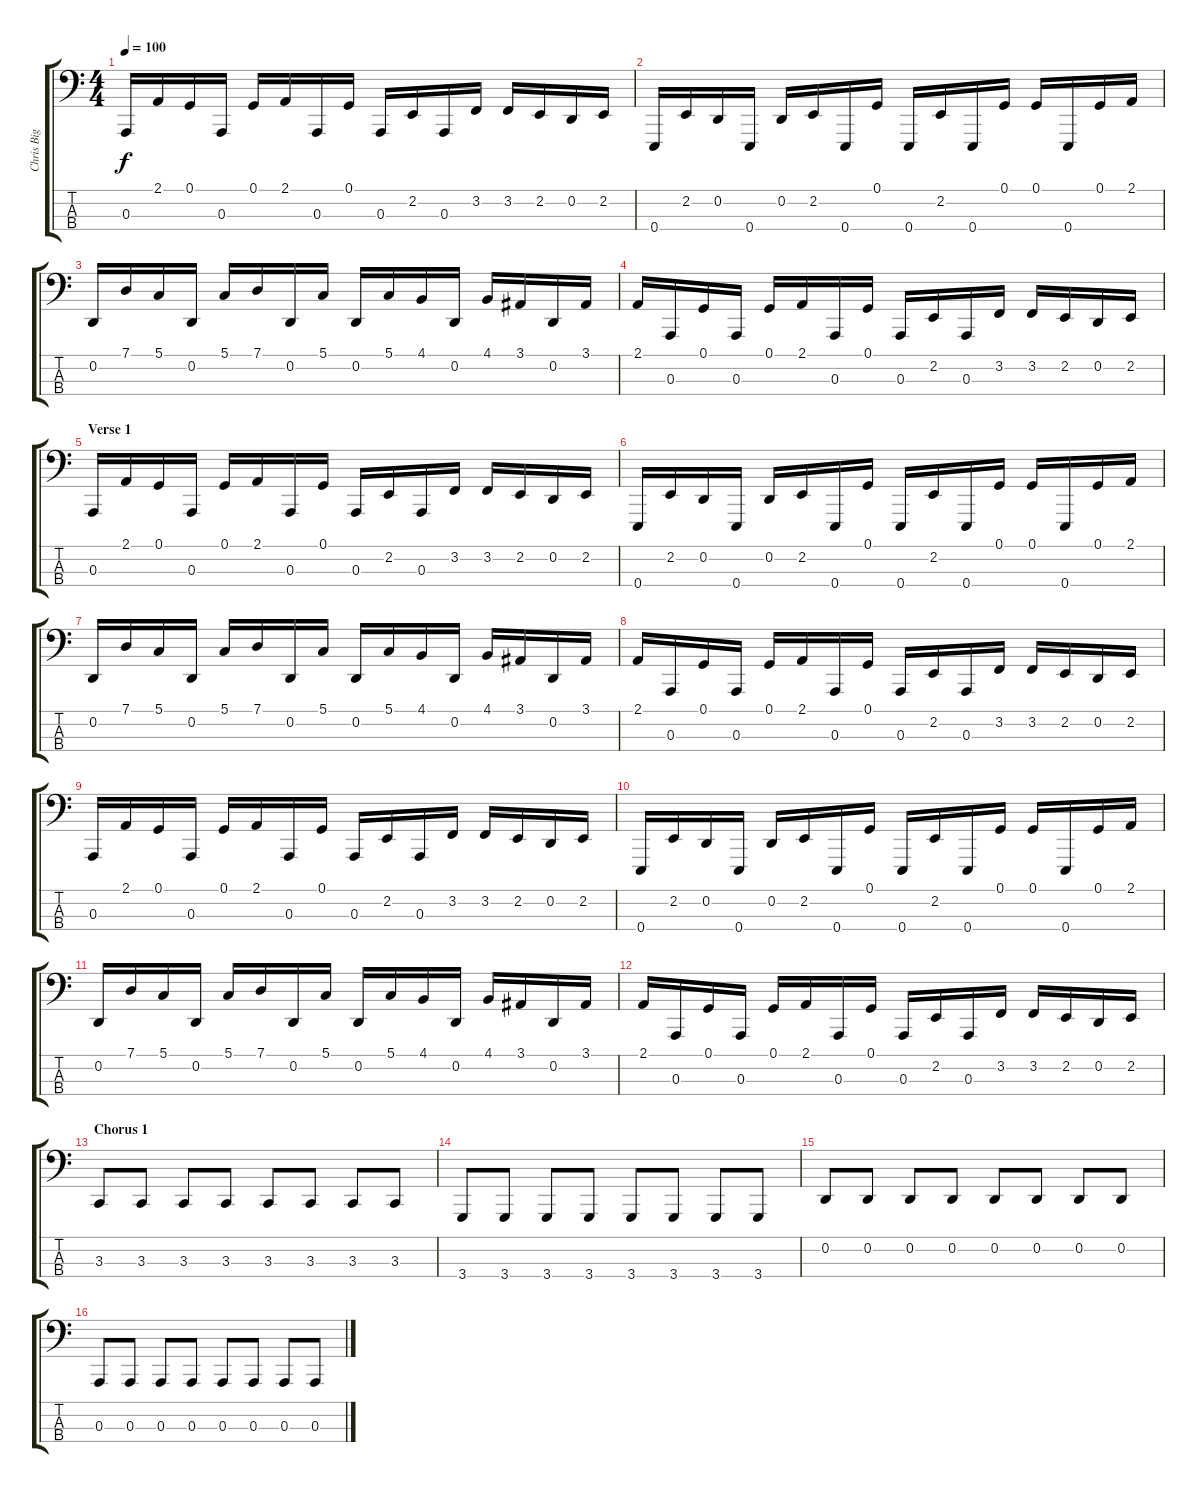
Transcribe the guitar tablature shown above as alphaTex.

\track ("Chris Big Muff" "Chris Big ") {instrument synthbrass1}
\staff {score tabs}
\tuning (G2 D2 A1 E1) {hide}
\ts (4 4)
\tempo 100
\clef f4
\ks c
0.3.16{dy f} 2.1.16 0.1.16 0.3.16 0.1.16 2.1.16 0.3.16 0.1.16 0.3.16 2.2.16 0.3.16 3.2.16 3.2.16 2.2.16 0.2.16 2.2.16 |
0.4.16 2.2.16 0.2.16 0.4.16 0.2.16 2.2.16 0.4.16 0.1.16 0.4.16 2.2.16 0.4.16 0.1.16 0.1.16 0.4.16 0.1.16 2.1.16 |
0.2.16 7.1.16 5.1.16 0.2.16 5.1.16 7.1.16 0.2.16 5.1.16 0.2.16 5.1.16 4.1.16 0.2.16 4.1.16 3.1.16 0.2.16 3.1.16 |
2.1.16 0.3.16 0.1.16 0.3.16 0.1.16 2.1.16 0.3.16 0.1.16 0.3.16 2.2.16 0.3.16 3.2.16 3.2.16 2.2.16 0.2.16 2.2.16 |
\section ("" "Verse 1")
0.3.16 2.1.16 0.1.16 0.3.16 0.1.16 2.1.16 0.3.16 0.1.16 0.3.16 2.2.16 0.3.16 3.2.16 3.2.16 2.2.16 0.2.16 2.2.16 |
0.4.16 2.2.16 0.2.16 0.4.16 0.2.16 2.2.16 0.4.16 0.1.16 0.4.16 2.2.16 0.4.16 0.1.16 0.1.16 0.4.16 0.1.16 2.1.16 |
0.2.16 7.1.16 5.1.16 0.2.16 5.1.16 7.1.16 0.2.16 5.1.16 0.2.16 5.1.16 4.1.16 0.2.16 4.1.16 3.1.16 0.2.16 3.1.16 |
2.1.16 0.3.16 0.1.16 0.3.16 0.1.16 2.1.16 0.3.16 0.1.16 0.3.16 2.2.16 0.3.16 3.2.16 3.2.16 2.2.16 0.2.16 2.2.16 |
0.3.16 2.1.16 0.1.16 0.3.16 0.1.16 2.1.16 0.3.16 0.1.16 0.3.16 2.2.16 0.3.16 3.2.16 3.2.16 2.2.16 0.2.16 2.2.16 |
0.4.16 2.2.16 0.2.16 0.4.16 0.2.16 2.2.16 0.4.16 0.1.16 0.4.16 2.2.16 0.4.16 0.1.16 0.1.16 0.4.16 0.1.16 2.1.16 |
0.2.16 7.1.16 5.1.16 0.2.16 5.1.16 7.1.16 0.2.16 5.1.16 0.2.16 5.1.16 4.1.16 0.2.16 4.1.16 3.1.16 0.2.16 3.1.16 |
2.1.16 0.3.16 0.1.16 0.3.16 0.1.16 2.1.16 0.3.16 0.1.16 0.3.16 2.2.16 0.3.16 3.2.16 3.2.16 2.2.16 0.2.16 2.2.16 |
\section ("" "Chorus 1")
3.3.8 3.3.8 3.3.8 3.3.8 3.3.8 3.3.8 3.3.8 3.3.8 |
3.4.8 3.4.8 3.4.8 3.4.8 3.4.8 3.4.8 3.4.8 3.4.8 |
0.2.8 0.2.8 0.2.8 0.2.8 0.2.8 0.2.8 0.2.8 0.2.8 |
0.3.8 0.3.8 0.3.8 0.3.8 0.3.8 0.3.8 0.3.8 0.3.8
